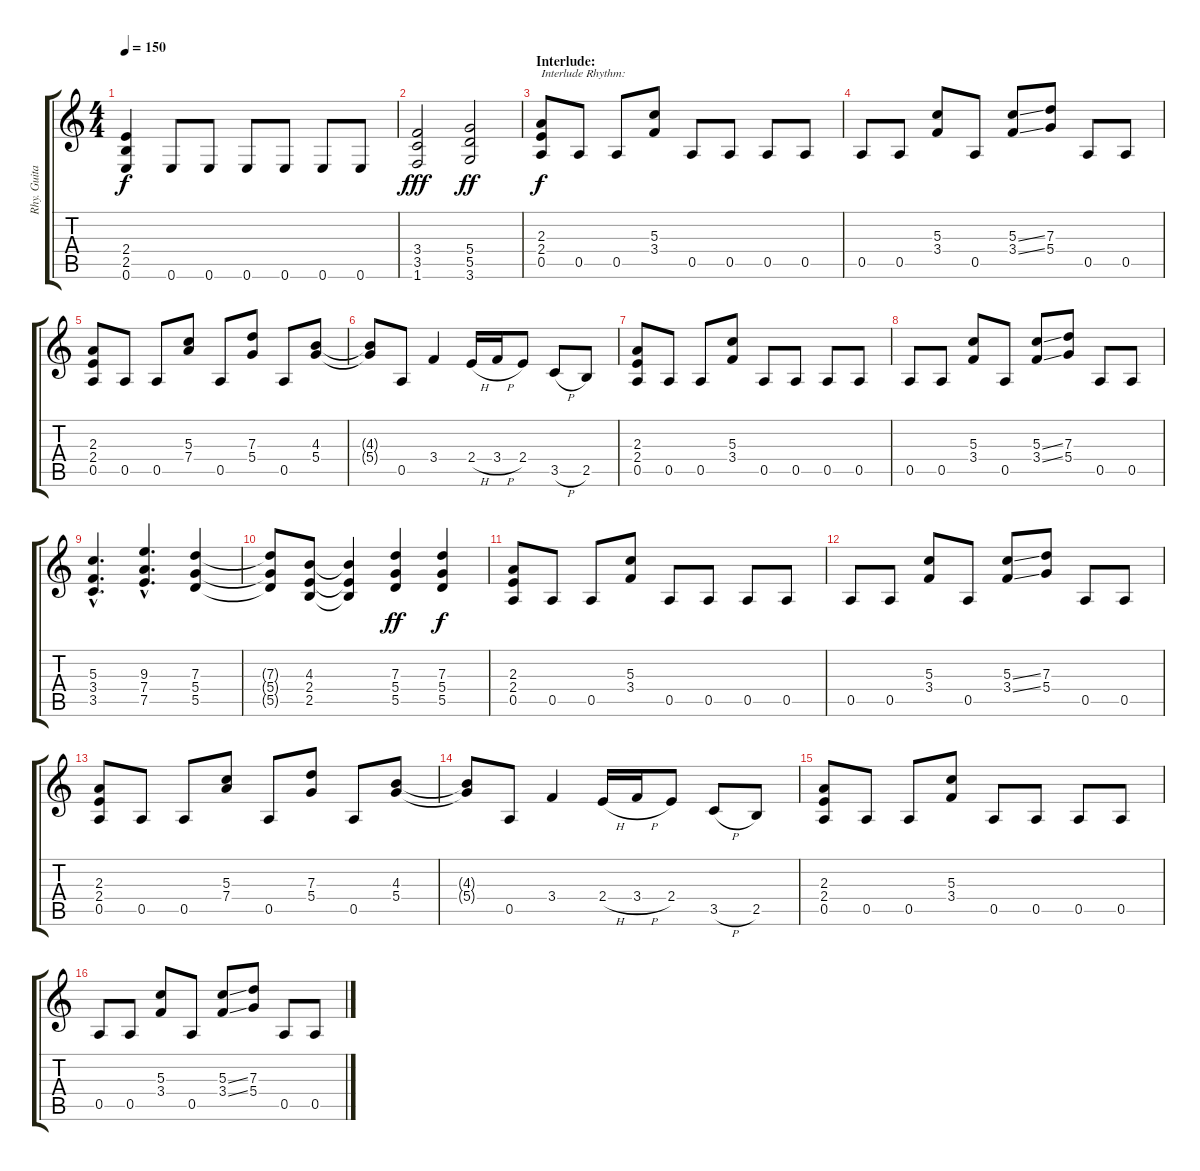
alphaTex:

\track ("Rhy. Guitar 2" "Rhy. Guita") {instrument distortionguitar}
\staff {score tabs}
\tuning (E4 B3 G3 D3 A2 E2) {hide}
\ts (4 4)
\tempo 150
\clef g2
\ks c
(2.4 2.5 0.6).4{dy f} 0.6.8 0.6.8 0.6.8 0.6.8 0.6.8 0.6.8 |
(3.4 3.5 1.6).2{dy fff} (5.4 5.5 3.6).2{dy ff} |
\section ("" "Interlude:")
(2.3 2.4 0.5).8{txt "Interlude Rhythm:" dy f} 0.5.8 0.5.8 (5.3 3.4).8 0.5.8 0.5.8 0.5.8 0.5.8 |
0.5.8 0.5.8 (5.3 3.4).8 0.5.8 (5.3{ss} 3.4{ss}).8 (7.3 5.4).8 0.5.8 0.5.8 |
(2.3 2.4 0.5).8 0.5.8 0.5.8 (5.3 7.4).8 0.5.8 (7.3 5.4).8 0.5.8 (4.3 5.4).8 |
(4.3{t} 5.4{t}).8 0.5.8 3.4.4 2.4{h}.16 3.4{h}.16 2.4.8 3.5{h}.8 2.5.8 |
(2.3 2.4 0.5).8 0.5.8 0.5.8 (5.3 3.4).8 0.5.8 0.5.8 0.5.8 0.5.8 |
0.5.8 0.5.8 (5.3 3.4).8 0.5.8 (5.3{ss} 3.4{ss}).8 (7.3 5.4).8 0.5.8 0.5.8 |
(5.3{hac} 3.4{hac} 3.5{hac}).4{d} (9.3{hac} 7.4{hac} 7.5{hac}).4{d} (7.3 5.4 5.5).4 |
(7.3{t} 5.4{t} 5.5{t}).8 (4.3 2.4 2.5).8 (4.3{t} 2.4{t} 2.5{t}).4 (7.3 5.4 5.5).4{dy ff} (7.3 5.4 5.5).4{dy f} |
(2.3 2.4 0.5).8 0.5.8 0.5.8 (5.3 3.4).8 0.5.8 0.5.8 0.5.8 0.5.8 |
0.5.8 0.5.8 (5.3 3.4).8 0.5.8 (5.3{ss} 3.4{ss}).8 (7.3 5.4).8 0.5.8 0.5.8 |
(2.3 2.4 0.5).8 0.5.8 0.5.8 (5.3 7.4).8 0.5.8 (7.3 5.4).8 0.5.8 (4.3 5.4).8 |
(4.3{t} 5.4{t}).8 0.5.8 3.4.4 2.4{h}.16 3.4{h}.16 2.4.8 3.5{h}.8 2.5.8 |
(2.3 2.4 0.5).8 0.5.8 0.5.8 (5.3 3.4).8 0.5.8 0.5.8 0.5.8 0.5.8 |
0.5.8 0.5.8 (5.3 3.4).8 0.5.8 (5.3{ss} 3.4{ss}).8 (7.3 5.4).8 0.5.8 0.5.8
